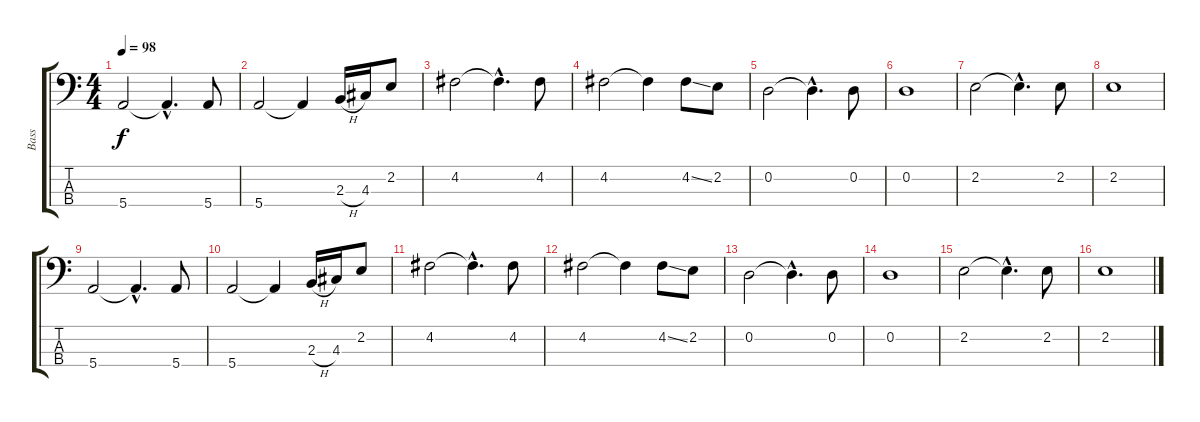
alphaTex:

\track ("Bass" "Bass") {instrument acousticguitarnylon}
\staff {score tabs}
\tuning (G2 D2 A1 E1) {hide}
\ts (4 4)
\tempo 98
\clef f4
\ks c
5.4.2{dy f} 5.4{hac t}.4{d} 5.4.8 |
5.4.2 5.4{t}.4 2.3{h}.16 4.3.16 2.2.8 |
4.2.2 4.2{hac t}.4{d} 4.2.8 |
4.2.2 4.2{t}.4 4.2{ss}.8 2.2.8 |
0.2.2 0.2{hac t}.4{d} 0.2.8 |
0.2.1 |
2.2.2 2.2{hac t}.4{d} 2.2.8 |
2.2.1 |
5.4.2 5.4{hac t}.4{d} 5.4.8 |
5.4.2 5.4{t}.4 2.3{h}.16 4.3.16 2.2.8 |
4.2.2 4.2{hac t}.4{d} 4.2.8 |
4.2.2 4.2{t}.4 4.2{ss}.8 2.2.8 |
0.2.2 0.2{hac t}.4{d} 0.2.8 |
0.2.1 |
2.2.2 2.2{hac t}.4{d} 2.2.8 |
2.2.1
